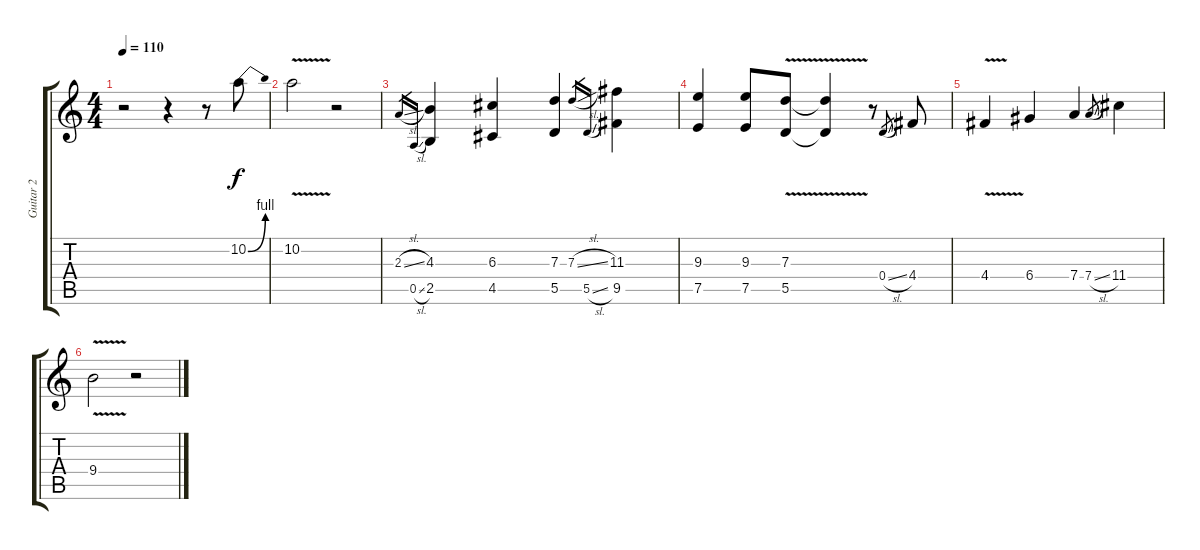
\track ("Guitar 2" "Guitar 2") {instrument distortionguitar}
\staff {score tabs}
\tuning (E4 B3 G3 D3 A2 E2) {hide}
\ts (4 4)
\tempo 110
\clef g2
\ks c
r.2{dy f} r.4 r.8 10.2{be (bend 0 0 60 4)}.8 |
10.2{v}.2 r.2 |
2.3{sl}.16{gr} 0.5{sl}.16{gr} (4.3 2.5).4 (6.3 4.5).4 (7.3 5.5).4 7.3{sl}.16{gr} 5.5{sl}.16{gr} (11.3 9.5).4 |
(9.3 7.5).4 (9.3 7.5).8 (7.3{v} 5.5{v}).8 (7.3{t} 5.5{t}).4 r.8 0.4{sl}.8{gr} 4.4.8 |
4.4{v}.4 6.4.4 7.4.4 7.4{sl}.8{gr} 11.4.4 |
9.4{v}.2 r.2
